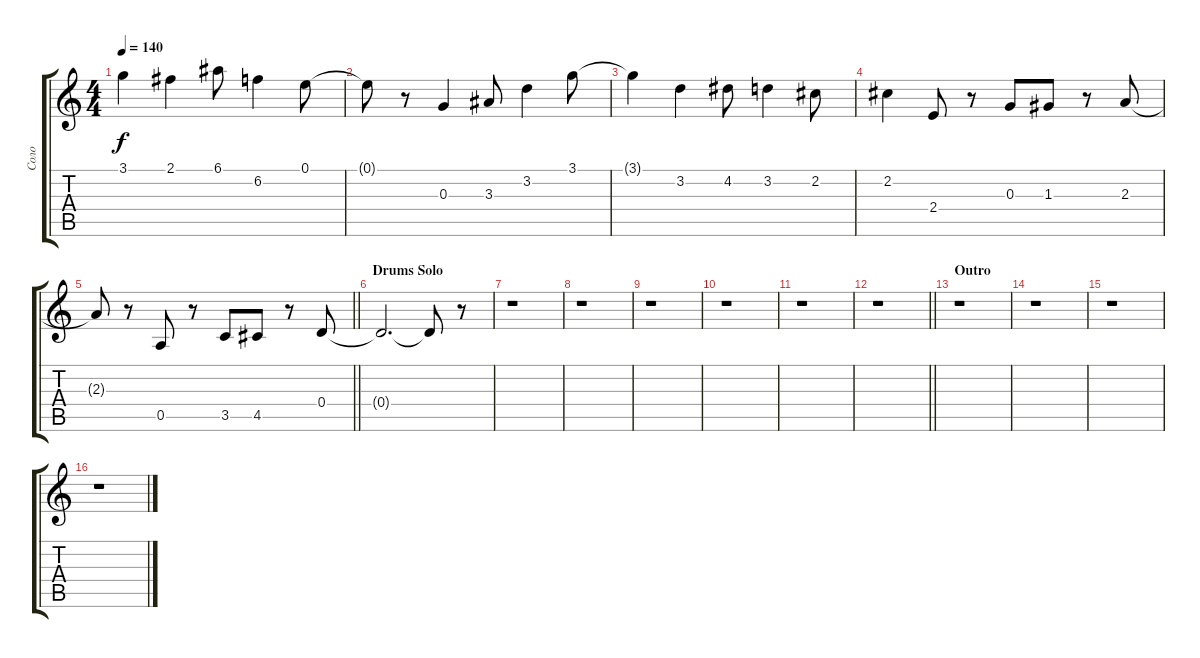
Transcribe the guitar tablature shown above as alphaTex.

\track ("Соло" "Соло") {instrument overdrivenguitar}
\staff {score tabs}
\tuning (E4 B3 G3 D3 A2 E2) {hide}
\ts (4 4)
\tempo 140
\clef g2
\ks c
3.1{t}.4{dy f} 2.1.4 6.1.8 6.2.4 0.1.8 |
0.1{t}.8 r.8 0.3.4 3.3.8 3.2.4 3.1.8 |
3.1{t}.4 3.2.4 4.2.8 3.2.4 2.2.8 |
2.2.4 2.4.8 r.8 0.3.8 1.3.8 r.8 2.3.8 |
\barLineRight lightlight
2.3{t}.8 r.8 0.5.8 r.8 3.5.8 4.5.8 r.8 0.4.8 |
\section ("" "Drums Solo ")
0.4{t}.2{d} 0.4{t}.8 r.8 |
r.1 |
r.1 |
r.1 |
r.1 |
r.1 |
\barLineRight lightlight
r.1 |
\section ("" "Outro")
r.1 |
r.1 |
r.1 |
r.1
